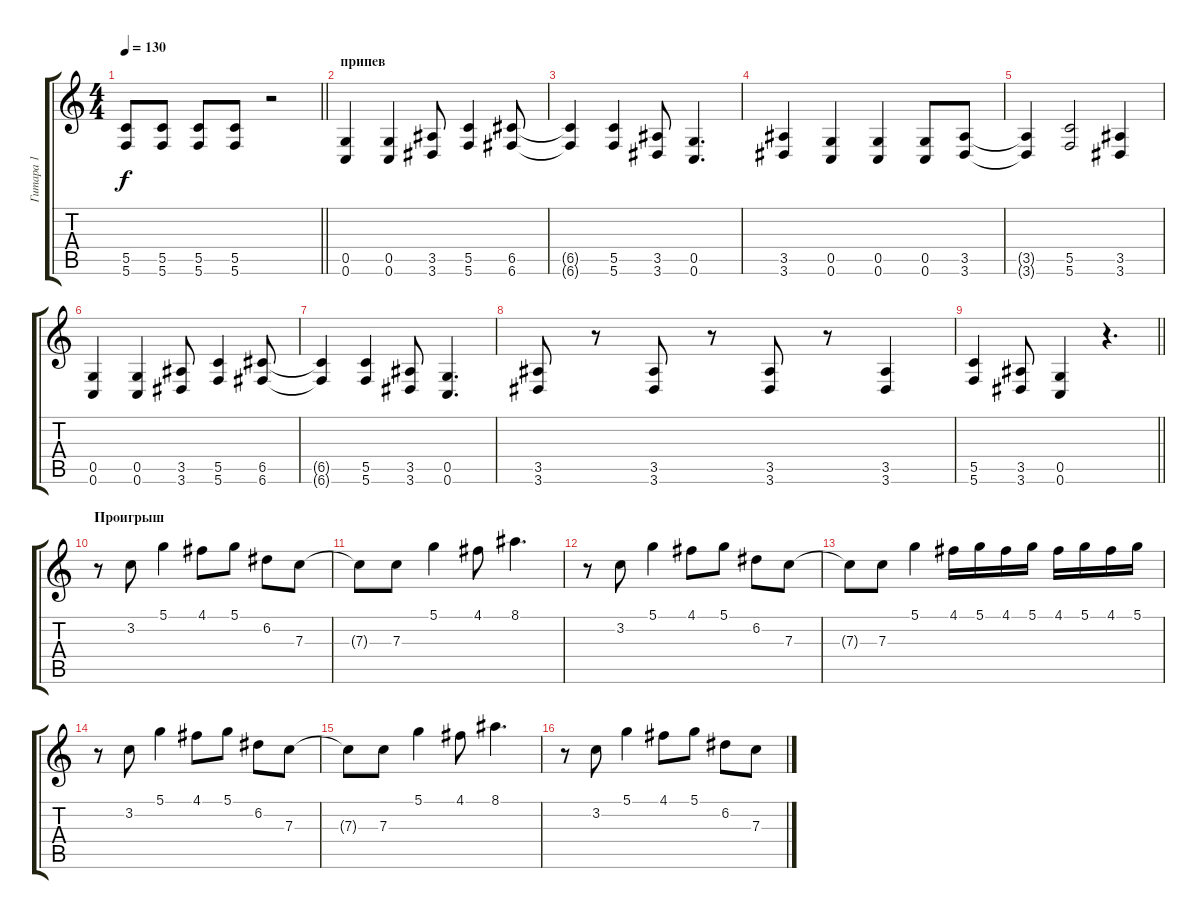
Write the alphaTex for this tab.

\track ("Гитара 1" "Гитара 1") {instrument distortionguitar}
\staff {score tabs}
\tuning (D4 A3 F3 C3 G2 C2) {hide}
\ts (4 4)
\tempo 130
\clef g2
\barLineRight lightlight
\ks c
(5.5 5.6).8{dy f} (5.5 5.6).8 (5.5 5.6).8 (5.5 5.6).8 r.2 |
\section ("" "припев")
(0.5 0.6).4 (0.5 0.6).4 (3.5 3.6).8 (5.5 5.6).4 (6.5 6.6).8 |
(6.5{t} 6.6{t}).4 (5.5 5.6).4 (3.5 3.6).8 (0.5 0.6).4{d} |
(3.5 3.6).4 (0.5 0.6).4 (0.5 0.6).4 (0.5 0.6).8 (3.5 3.6).8 |
(3.5{t} 3.6{t}).4 (5.5 5.6).2 (3.5 3.6).4 |
(0.5 0.6).4 (0.5 0.6).4 (3.5 3.6).8 (5.5 5.6).4 (6.5 6.6).8 |
(6.5{t} 6.6{t}).4 (5.5 5.6).4 (3.5 3.6).8 (0.5 0.6).4{d} |
(3.5 3.6).8 r.8 (3.5 3.6).8 r.8 (3.5 3.6).8 r.8 (3.5 3.6).4 |
\barLineRight lightlight
(5.5 5.6).4 (3.5 3.6).8 (0.5 0.6).4 r.4{d} |
\section ("" "Проигрыш")
r.8 3.2.8 5.1.4 4.1.8 5.1.8 6.2.8 7.3.8 |
7.3{t}.8 7.3.8 5.1.4 4.1.8 8.1.4{d} |
r.8 3.2.8 5.1.4 4.1.8 5.1.8 6.2.8 7.3.8 |
7.3{t}.8 7.3.8 5.1.4 4.1.16 5.1.16 4.1.16 5.1.16 4.1.16 5.1.16 4.1.16 5.1.16 |
r.8 3.2.8 5.1.4 4.1.8 5.1.8 6.2.8 7.3.8 |
7.3{t}.8 7.3.8 5.1.4 4.1.8 8.1.4{d} |
r.8 3.2.8 5.1.4 4.1.8 5.1.8 6.2.8 7.3.8
